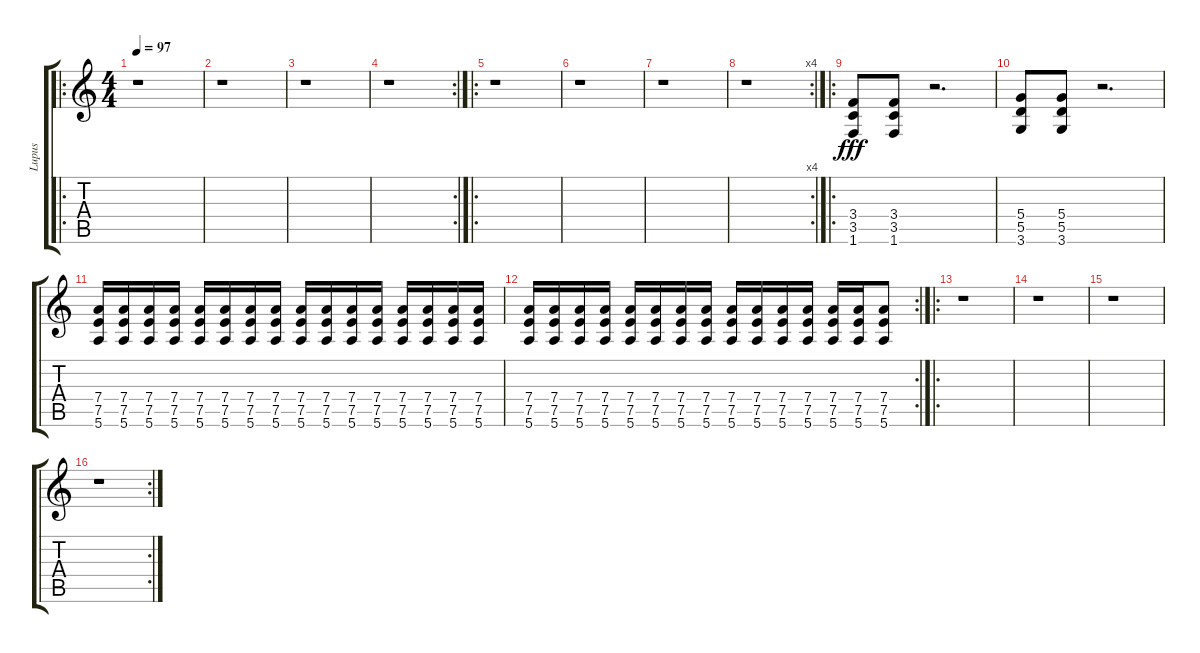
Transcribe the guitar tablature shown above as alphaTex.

\track ("Lupus" "Lupus") {instrument distortionguitar}
\staff {score tabs}
\tuning (E4 B3 G3 D3 A2 E2) {hide}
\ro
\ts (4 4)
\tempo 97
\clef g2
\ks c
r.1{dy fff instrument distortionguitar} |
r.1 |
r.1 |
\rc 2
r.1 |
\ro
r.1 |
r.1 |
r.1 |
\rc 4
r.1 |
\ro
(3.4 3.5 1.6).8 (3.4 3.5 1.6).8 r.2{d} |
(5.4 5.5 3.6).8 (5.4 5.5 3.6).8 r.2{d} |
(7.4 7.5 5.6).16 (7.4 7.5 5.6).16 (7.4 7.5 5.6).16 (7.4 7.5 5.6).16 (7.4 7.5 5.6).16 (7.4 7.5 5.6).16 (7.4 7.5 5.6).16 (7.4 7.5 5.6).16 (7.4 7.5 5.6).16 (7.4 7.5 5.6).16 (7.4 7.5 5.6).16 (7.4 7.5 5.6).16 (7.4 7.5 5.6).16 (7.4 7.5 5.6).16 (7.4 7.5 5.6).16 (7.4 7.5 5.6).16 |
\rc 2
(7.4 7.5 5.6).16 (7.4 7.5 5.6).16 (7.4 7.5 5.6).16 (7.4 7.5 5.6).16 (7.4 7.5 5.6).16 (7.4 7.5 5.6).16 (7.4 7.5 5.6).16 (7.4 7.5 5.6).16 (7.4 7.5 5.6).16 (7.4 7.5 5.6).16 (7.4 7.5 5.6).16 (7.4 7.5 5.6).16 (7.4 7.5 5.6).16 (7.4 7.5 5.6).16 (7.4 7.5 5.6).8 |
\ro
r.1 |
r.1 |
r.1 |
\rc 2
r.1
